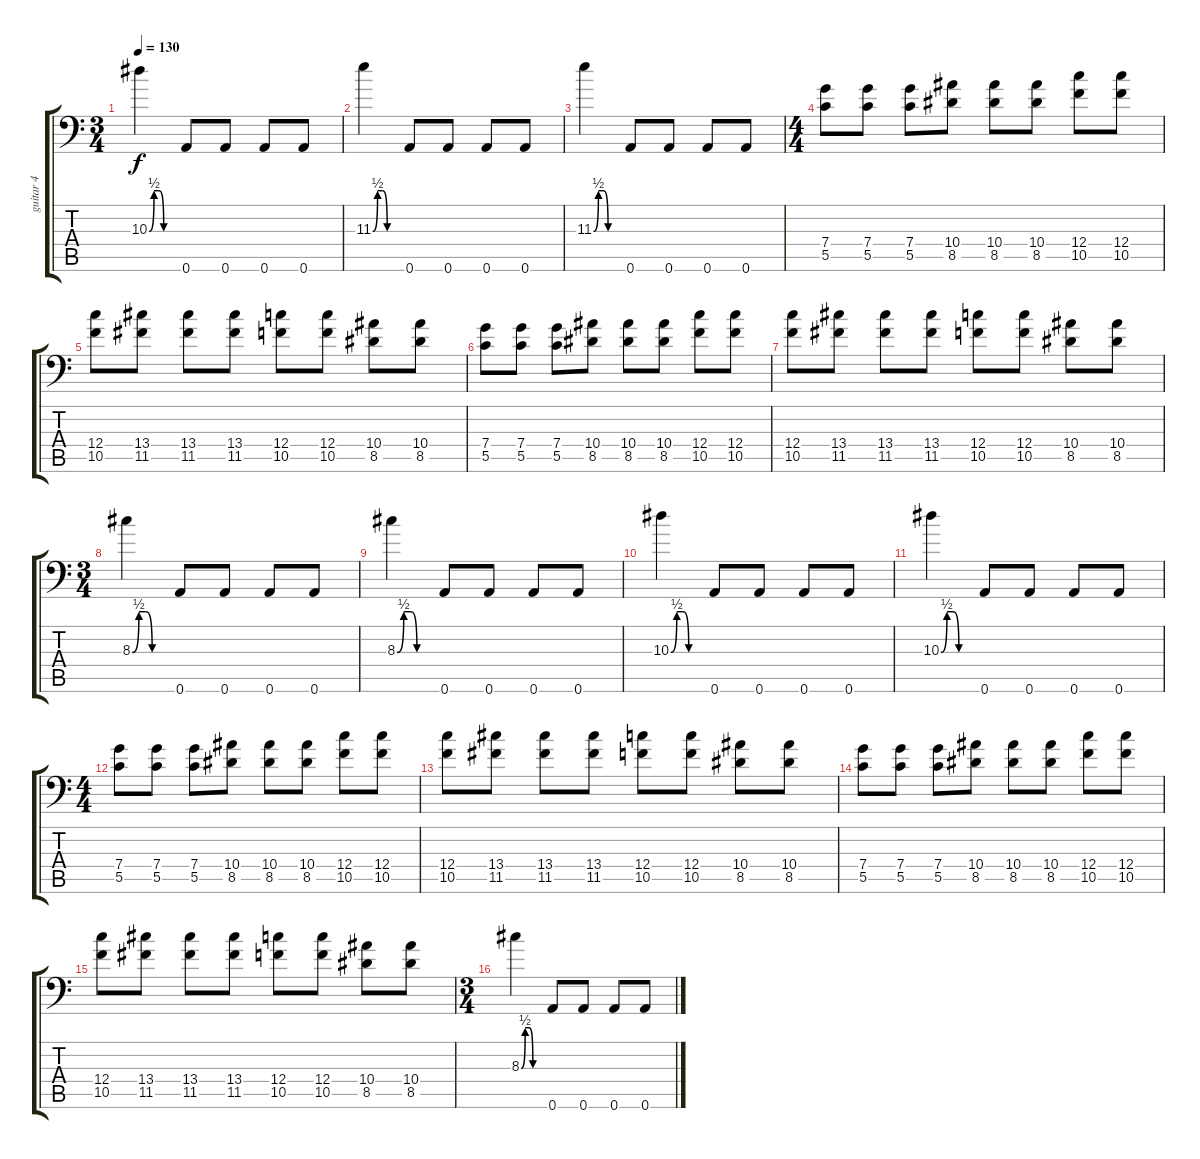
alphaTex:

\track ("guitar 4" "guitar 4") {instrument distortionguitar}
\staff {score tabs}
\tuning (D4 A3 F3 C3 G2 A1) {hide}
\ts (3 4)
\tempo 130
\clef f4
\ks c
10.3{be (custom 0 0 10 2 20 2 30 0 60 0)}.4{dy f} 0.6.8 0.6.8 0.6.8 0.6.8 |
11.3{be (custom 0 0 10 2 20 2 30 0 60 0)}.4 0.6.8 0.6.8 0.6.8 0.6.8 |
11.3{be (custom 0 0 10 2 20 2 30 0 60 0)}.4 0.6.8 0.6.8 0.6.8 0.6.8 |
\ts (4 4)
(7.4 5.5).8 (7.4 5.5).8 (7.4 5.5).8 (10.4 8.5).8 (10.4 8.5).8 (10.4 8.5).8 (12.4 10.5).8 (12.4 10.5).8 |
(12.4 10.5).8 (13.4 11.5).8 (13.4 11.5).8 (13.4 11.5).8 (12.4 10.5).8 (12.4 10.5).8 (10.4 8.5).8 (10.4 8.5).8 |
(7.4 5.5).8 (7.4 5.5).8 (7.4 5.5).8 (10.4 8.5).8 (10.4 8.5).8 (10.4 8.5).8 (12.4 10.5).8 (12.4 10.5).8 |
(12.4 10.5).8 (13.4 11.5).8 (13.4 11.5).8 (13.4 11.5).8 (12.4 10.5).8 (12.4 10.5).8 (10.4 8.5).8 (10.4 8.5).8 |
\ts (3 4)
8.3{be (custom 0 0 10 2 20 2 30 0 60 0)}.4 0.6.8 0.6.8 0.6.8 0.6.8 |
8.3{be (custom 0 0 10 2 20 2 30 0 60 0)}.4 0.6.8 0.6.8 0.6.8 0.6.8 |
10.3{be (custom 0 0 10 2 20 2 30 0 60 0)}.4 0.6.8 0.6.8 0.6.8 0.6.8 |
10.3{be (custom 0 0 10 2 20 2 30 0 60 0)}.4 0.6.8 0.6.8 0.6.8 0.6.8 |
\ts (4 4)
(7.4 5.5).8 (7.4 5.5).8 (7.4 5.5).8 (10.4 8.5).8 (10.4 8.5).8 (10.4 8.5).8 (12.4 10.5).8 (12.4 10.5).8 |
(12.4 10.5).8 (13.4 11.5).8 (13.4 11.5).8 (13.4 11.5).8 (12.4 10.5).8 (12.4 10.5).8 (10.4 8.5).8 (10.4 8.5).8 |
(7.4 5.5).8 (7.4 5.5).8 (7.4 5.5).8 (10.4 8.5).8 (10.4 8.5).8 (10.4 8.5).8 (12.4 10.5).8 (12.4 10.5).8 |
(12.4 10.5).8 (13.4 11.5).8 (13.4 11.5).8 (13.4 11.5).8 (12.4 10.5).8 (12.4 10.5).8 (10.4 8.5).8 (10.4 8.5).8 |
\ts (3 4)
8.3{be (custom 0 0 10 2 20 2 30 0 60 0)}.4 0.6.8 0.6.8 0.6.8 0.6.8
